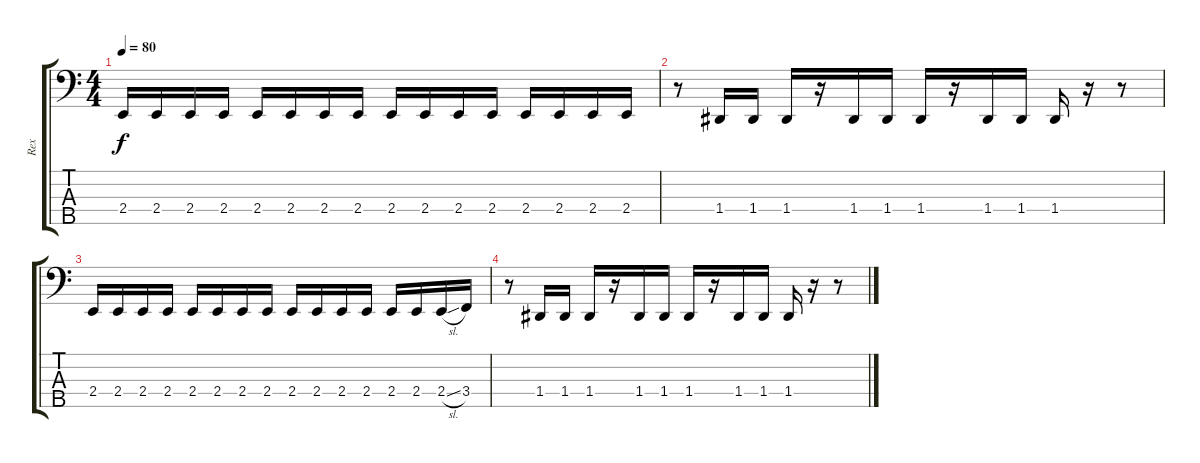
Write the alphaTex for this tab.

\track ("Rex" "Rex") {instrument electricbassfinger}
\staff {score tabs}
\tuning (F2 C2 G1 D1 A0) {hide}
\ts (4 4)
\tempo 80
\clef f4
\ks c
2.4.16{dy f} 2.4.16 2.4.16 2.4.16 2.4.16 2.4.16 2.4.16 2.4.16 2.4.16 2.4.16 2.4.16 2.4.16 2.4.16 2.4.16 2.4.16 2.4.16 |
r.8 1.4.16 1.4.16 1.4.16 r.16 1.4.16 1.4.16 1.4.16 r.16 1.4.16 1.4.16 1.4.16 r.16 r.8 |
2.4.16 2.4.16 2.4.16 2.4.16 2.4.16 2.4.16 2.4.16 2.4.16 2.4.16 2.4.16 2.4.16 2.4.16 2.4.16 2.4.16 2.4{sl}.16 3.4.16 |
r.8 1.4.16 1.4.16 1.4.16 r.16 1.4.16 1.4.16 1.4.16 r.16 1.4.16 1.4.16 1.4.16 r.16 r.8
